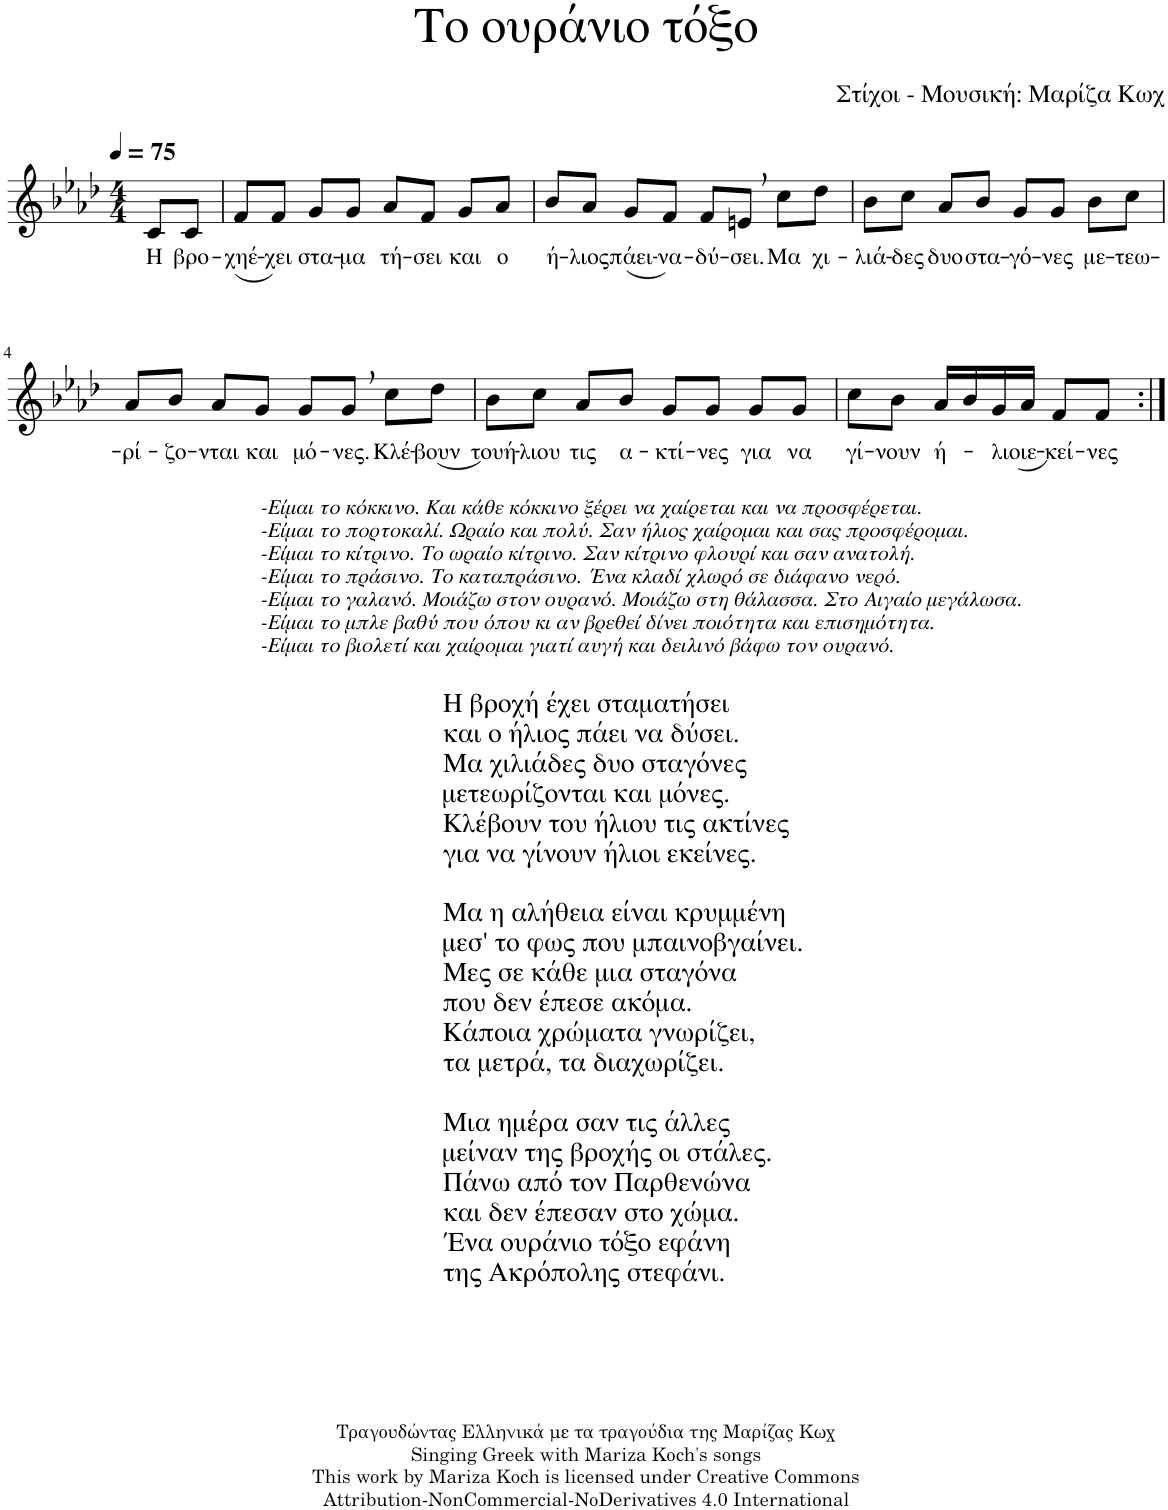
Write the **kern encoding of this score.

**kern	**text
*part1	*part1
*staff1	*staff1
*I"Piano	*
*I'Pno.	*
*clefG2	*
*k[b-e-a-d-]	*
*M4/4	*
*MM75	*
=	=
!	!LO:LY:b
8c/L	Η
!	!LO:LY:b
8c/J	βρο-
=1	=1
!	!LO:LY:b
(8f/L	χηέ-
!	!LO:LY:b
8f/J)	-χει
!	!LO:LY:b
8g/L	στα-
!	!LO:LY:b
8g/J	-μα
!	!LO:LY:b
8a-/L	τή-
!	!LO:LY:b
8f/J	-σει
!	!LO:LY:b
8g/L	και
!	!LO:LY:b
8a-/J	ο
=2	=2
!	!LO:LY:b
8b-/L	ή-
!	!LO:LY:b
8a-/J	-λιος
!	!LO:LY:b
(8g/L	πάει-
!	!LO:LY:b
8f/J)	-να-
!	!LO:LY:b
8f/L	-δύ-
!	!LO:LY:b
8en,/J	-σει.
!	!LO:LY:b
8cc\L	Μα
!	!LO:LY:b
8dd-\J	χι-
=3	=3
!	!LO:LY:b
8b-\L	-λιά-
!	!LO:LY:b
8cc\J	-δες
!	!LO:LY:b
8a-/L	δυο
!	!LO:LY:b
8b-/J	στα-
!	!LO:LY:b
8g/L	-γό-
!	!LO:LY:b
8g/J	-νες
!	!LO:LY:b
8b-\L	με-
!	!LO:LY:b
8cc\J	-τεω-
!!LO:LB:g=z
=4	=4
!	!LO:LY:b
8a-/L	-ρί-
!	!LO:LY:b
8b-/J	-ζο-
!	!LO:LY:b
8a-/L	-νται
!	!LO:LY:b
8g/J	και
!	!LO:LY:b
8g/L	μό-
!	!LO:LY:b
8g,/J	-νες.
!	!LO:LY:b
8cc\L	Κλέ-
!	!LO:LY:b
8dd-\J	-βουν
=5	=5
!	!LO:LY:b
8b-\L	τουή-
!	!LO:LY:b
8cc\J	-λιου
!	!LO:LY:b
(8a-/L	τις
!	!LO:LY:b
8b-/J)	α-
!	!LO:LY:b
8g/L	-κτί-
!	!LO:LY:b
8g/J	-νες
!	!LO:LY:b
8g/L	για
!	!LO:LY:b
8g/J	να
=6	=6
!	!LO:LY:b
8cc\L	γί-
!	!LO:LY:b
8b-\J	-νουν
!	!LO:LY:b
16a-/LL	ή-
16b-/	.
!	!LO:LY:b
(16g/	-λιοιε-
16a-/JJ)	.
!LO:TX:b:t=H βροχή έχει σταματήσει	!
!LO:TX:b:t=και ο ήλιος πάει να δύσει.	!
!LO:TX:b:t=Μα χιλιάδες δυο σταγόνες	!
!LO:TX:b:t=μετεωρίζονται και μόνες.	!
!LO:TX:b:t=Κλέβουν του ήλιου τις ακτίνες	!
!LO:TX:b:t=για να γίνουν ήλιοι εκείνες.	!
!LO:TX:b:t=Μα η αλήθεια είναι κρυμμένη	!
!LO:TX:b:t=μεσ' το φως που μπαινοβγαίνει.	!
!LO:TX:b:t=Μες σε κάθε μια σταγόνα	!
!LO:TX:b:t=που δεν έπεσε ακόμα.	!
!LO:TX:b:t=Κάποια χρώματα γνωρίζει,	!
!LO:TX:b:t=τα μετρά, τα διαχωρίζει.	!
!LO:TX:b:t=Μια ημέρα σαν τις άλλες	!
!LO:TX:b:t=μείναν της βροχής οι στάλες.	!
!LO:TX:b:t=Πάνω από τον Παρθενώνα	!
!LO:TX:b:t=και δεν έπεσαν στο χώμα.	!
!LO:TX:b:t=Ένα ουράνιο τόξο εφάνη	!
!LO:TX:b:t=της Ακρόπολης στεφάνι.	!
!	!LO:LY:b
8f/L	-κεί-
!LO:TX:b:i:t=-Είμαι το κόκκινο. Και κάθε κόκκινο ξέρει να χαίρεται και να προσφέρεται.	!
!LO:TX:b:t=-Είμαι το πορτοκαλί. Ωραίο και πολύ. Σαν ήλιος χαίρομαι και σας προσφέρομαι.	!
!LO:TX:b:t=-Είμαι το κίτρινο. Το ωραίο κίτρινο. Σαν κίτρινο φλουρί και σαν ανατολή.	!
!LO:TX:b:t=-Είμαι το πράσινο. Το καταπράσινο. Ένα κλαδί χλωρό σε διάφανο νερό.	!
!LO:TX:b:t=-Είμαι το γαλανό. Μοιάζω στον ουρανό. Μοιάζω στη θάλασσα. Στο Αιγαίο μεγάλωσα.	!
!LO:TX:b:t=-Είμαι το μπλε βαθύ που όπου κι αν βρεθεί δίνει ποιότητα και επισημότητα.	!
!LO:TX:b:t=-Είμαι το βιολετί και χαίρομαι γιατί αυγή και δειλινό βάφω τον ουρανό.	!
!	!LO:LY:b
8f/J	-νες
=:|!	=:|!
*-	*-
